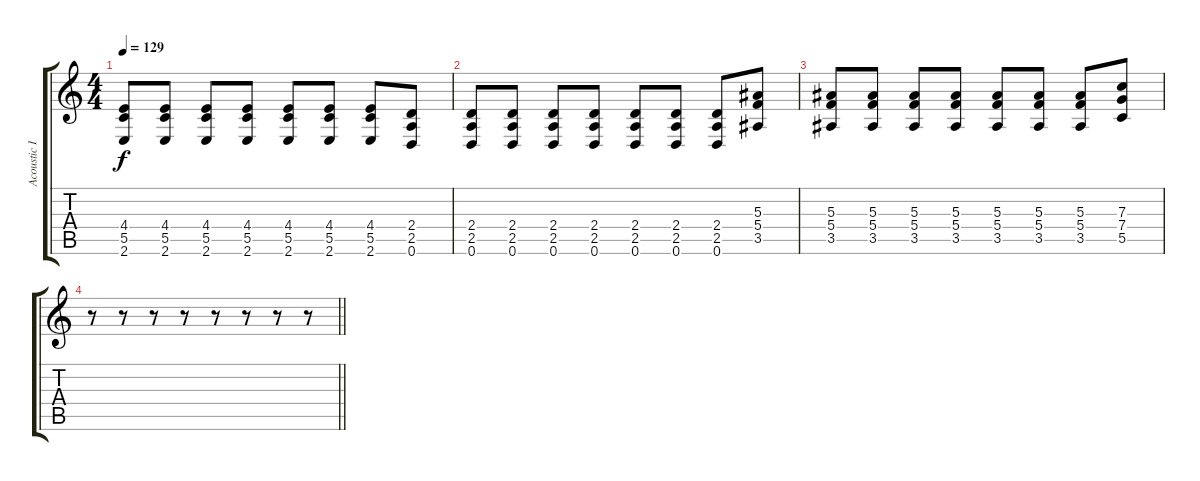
\track ("Acoustic I - 12 String" "Acoustic I") {instrument acousticguitarsteel}
\staff {score tabs}
\tuning (D4 A3 F3 C3 G2 D2) {hide}
\ts (4 4)
\tempo 129
\clef g2
\ks c
(4.4 5.5 2.6).8{dy f} (4.4 5.5 2.6).8 (4.4 5.5 2.6).8 (4.4 5.5 2.6).8 (4.4 5.5 2.6).8 (4.4 5.5 2.6).8 (4.4 5.5 2.6).8 (2.4 2.5 0.6).8 |
(2.4 2.5 0.6).8 (2.4 2.5 0.6).8 (2.4 2.5 0.6).8 (2.4 2.5 0.6).8 (2.4 2.5 0.6).8 (2.4 2.5 0.6).8 (2.4 2.5 0.6).8 (5.3 5.4 3.5).8 |
(5.3 5.4 3.5).8 (5.3 5.4 3.5).8 (5.3 5.4 3.5).8 (5.3 5.4 3.5).8 (5.3 5.4 3.5).8 (5.3 5.4 3.5).8 (5.3 5.4 3.5).8 (7.3 7.4 5.5).8 |
\barLineRight lightlight
r.8 r.8 r.8 r.8 r.8 r.8 r.8 r.8
